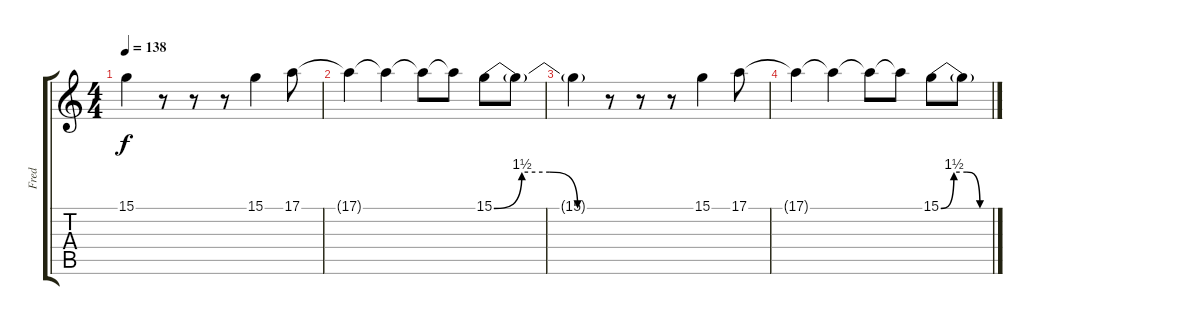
\track ("Fred" "Fred") {instrument lead5charang}
\staff {score tabs}
\tuning (E4 B3 G3 D3 A2 E2) {hide}
\ts (4 4)
\tempo 138
\clef g2
\ks c
15.1{t}.4{dy f} r.8 r.8 r.8 15.1.4 17.1.8 |
17.1{t}.4 17.1{t}.4 17.1{t}.8 17.1{t}.8 15.1{be (custom 0 0 15 6 30 6 45 0 60 0)}.8 15.1{t}.8 |
15.1{t}.4 r.8 r.8 r.8 15.1.4 17.1.8 |
17.1{t}.4 17.1{t}.4 17.1{t}.8 17.1{t}.8 15.1{be (custom 0 0 15 6 30 6 45 0 60 0)}.8 15.1{t}.8
